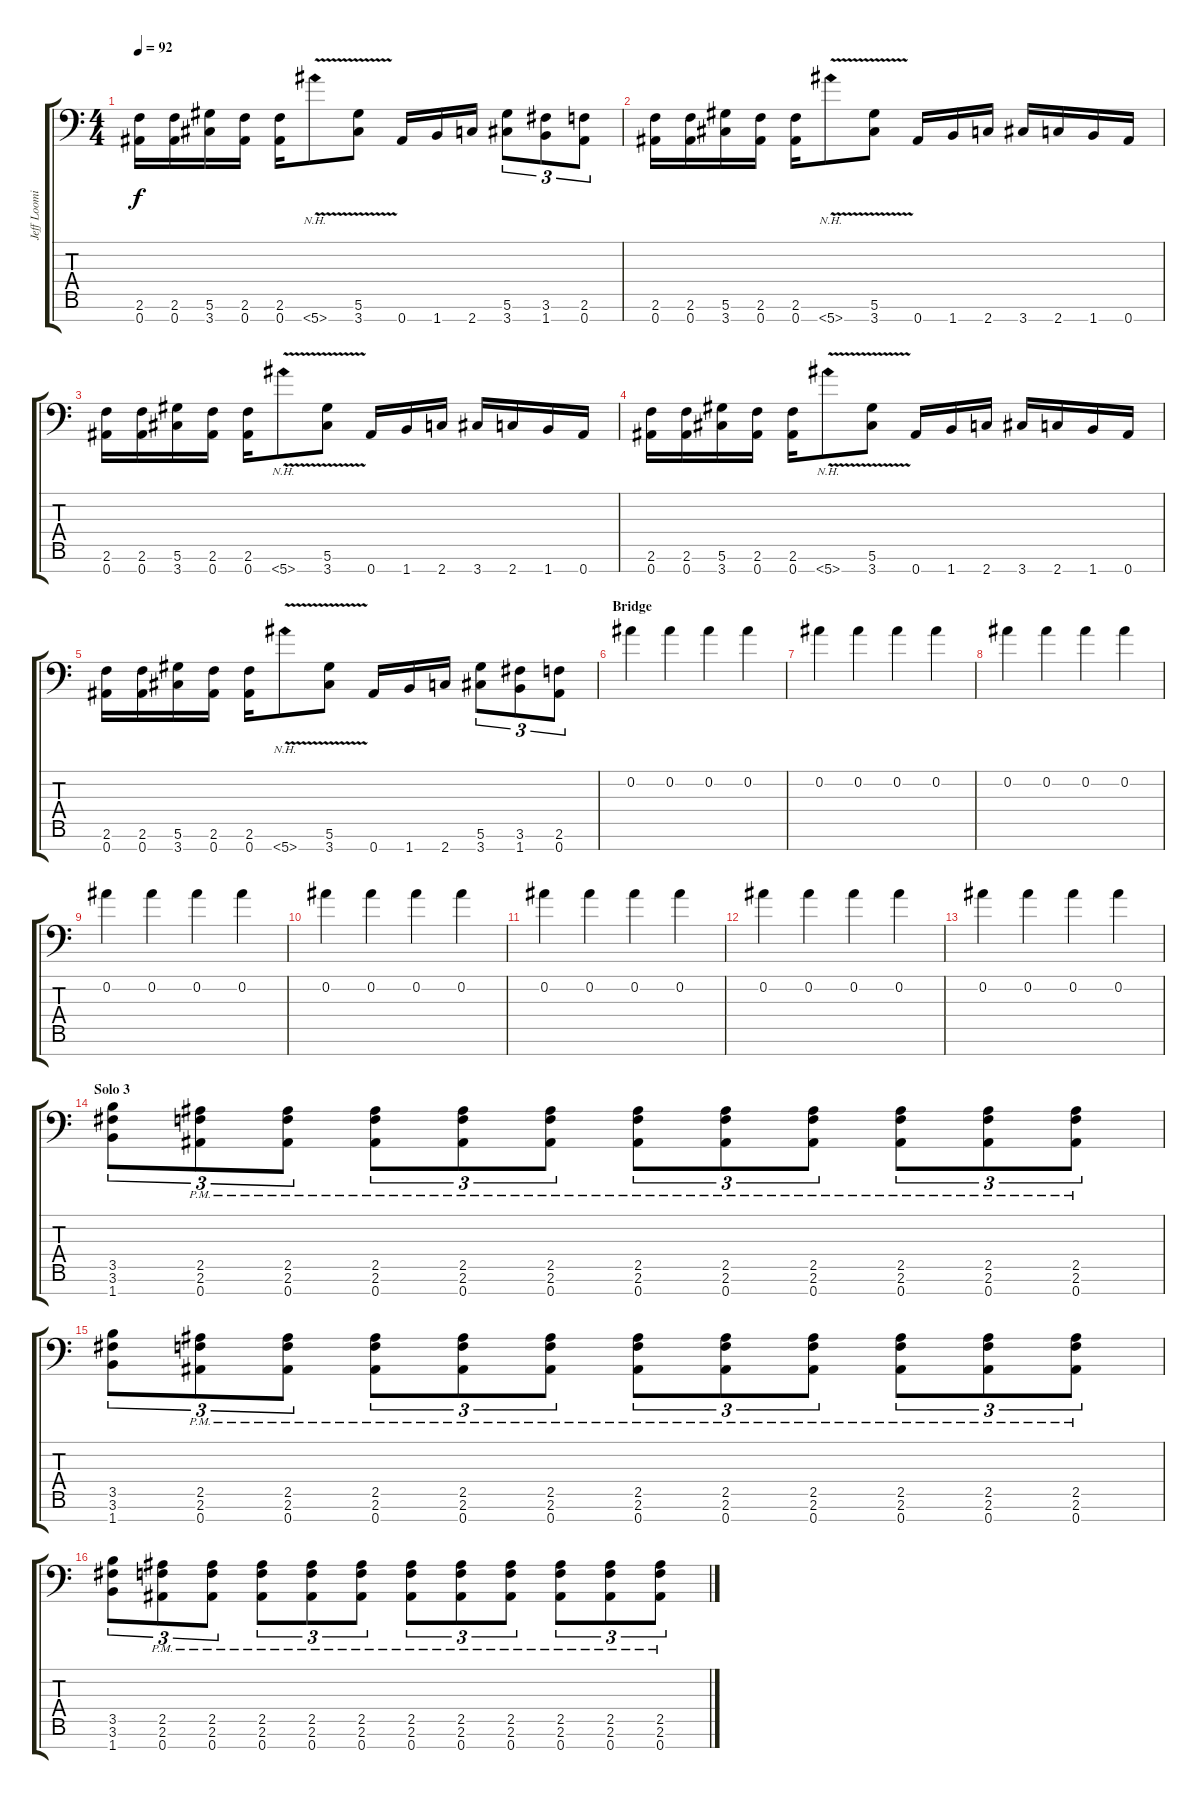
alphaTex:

\track ("Jeff Loomis Rythm" "Jeff Loomi") {instrument distortionguitar}
\staff {score tabs}
\tuning (Eb4 Bb3 Gb3 Db3 Ab2 Eb2 Bb1) {hide}
\ts (4 4)
\tempo 92
\clef f4
\ks c
(2.6 0.7).16{dy f} (2.6 0.7).16 (5.6 3.7).16 (2.6 0.7).16 (2.6 0.7).16 5.7{nh v}.8 (5.6 3.7{v}).8 0.7.16 1.7.16 2.7.16 (5.6 3.7).8{tu (3 2)} (3.6 1.7).8{tu (3 2)} (2.6 0.7).8{tu (3 2)} |
(2.6 0.7).16 (2.6 0.7).16 (5.6 3.7).16 (2.6 0.7).16 (2.6 0.7).16 5.7{nh v}.8 (5.6 3.7{v}).8 0.7.16 1.7.16 2.7.16 3.7.16 2.7.16 1.7.16 0.7.16 |
(2.6 0.7).16 (2.6 0.7).16 (5.6 3.7).16 (2.6 0.7).16 (2.6 0.7).16 5.7{nh v}.8 (5.6 3.7{v}).8 0.7.16 1.7.16 2.7.16 3.7.16 2.7.16 1.7.16 0.7.16 |
(2.6 0.7).16 (2.6 0.7).16 (5.6 3.7).16 (2.6 0.7).16 (2.6 0.7).16 5.7{nh v}.8 (5.6 3.7{v}).8 0.7.16 1.7.16 2.7.16 3.7.16 2.7.16 1.7.16 0.7.16 |
(2.6 0.7).16 (2.6 0.7).16 (5.6 3.7).16 (2.6 0.7).16 (2.6 0.7).16 5.7{nh v}.8 (5.6 3.7{v}).8 0.7.16 1.7.16 2.7.16 (5.6 3.7).8{tu (3 2)} (3.6 1.7).8{tu (3 2)} (2.6 0.7).8{tu (3 2)} |
\section ("" "Bridge")
0.2.4 0.2.4 0.2.4 0.2.4 |
0.2.4 0.2.4 0.2.4 0.2.4 |
0.2.4 0.2.4 0.2.4 0.2.4 |
0.2.4 0.2.4 0.2.4 0.2.4 |
0.2.4 0.2.4 0.2.4 0.2.4 |
0.2.4 0.2.4 0.2.4 0.2.4 |
0.2.4 0.2.4 0.2.4 0.2.4 |
0.2.4 0.2.4 0.2.4 0.2.4 |
\section ("" "Solo 3")
(3.5 3.6 1.7).8{tu (3 2)} (2.5{pm} 2.6{pm} 0.7{pm}).8{tu (3 2)} (2.5{pm} 2.6{pm} 0.7{pm}).8{tu (3 2)} (2.5{pm} 2.6{pm} 0.7{pm}).8{tu (3 2)} (2.5{pm} 2.6{pm} 0.7{pm}).8{tu (3 2)} (2.5{pm} 2.6{pm} 0.7{pm}).8{tu (3 2)} (2.5{pm} 2.6{pm} 0.7{pm}).8{tu (3 2)} (2.5{pm} 2.6{pm} 0.7{pm}).8{tu (3 2)} (2.5{pm} 2.6{pm} 0.7{pm}).8{tu (3 2)} (2.5{pm} 2.6{pm} 0.7{pm}).8{tu (3 2)} (2.5{pm} 2.6{pm} 0.7{pm}).8{tu (3 2)} (2.5{pm} 2.6{pm} 0.7{pm}).8{tu (3 2)} |
(3.5 3.6 1.7).8{tu (3 2)} (2.5{pm} 2.6{pm} 0.7{pm}).8{tu (3 2)} (2.5{pm} 2.6{pm} 0.7{pm}).8{tu (3 2)} (2.5{pm} 2.6{pm} 0.7{pm}).8{tu (3 2)} (2.5{pm} 2.6{pm} 0.7{pm}).8{tu (3 2)} (2.5{pm} 2.6{pm} 0.7{pm}).8{tu (3 2)} (2.5{pm} 2.6{pm} 0.7{pm}).8{tu (3 2)} (2.5{pm} 2.6{pm} 0.7{pm}).8{tu (3 2)} (2.5{pm} 2.6{pm} 0.7{pm}).8{tu (3 2)} (2.5{pm} 2.6{pm} 0.7{pm}).8{tu (3 2)} (2.5{pm} 2.6{pm} 0.7{pm}).8{tu (3 2)} (2.5{pm} 2.6{pm} 0.7{pm}).8{tu (3 2)} |
(3.5 3.6 1.7).8{tu (3 2)} (2.5{pm} 2.6{pm} 0.7{pm}).8{tu (3 2)} (2.5{pm} 2.6{pm} 0.7{pm}).8{tu (3 2)} (2.5{pm} 2.6{pm} 0.7{pm}).8{tu (3 2)} (2.5{pm} 2.6{pm} 0.7{pm}).8{tu (3 2)} (2.5{pm} 2.6{pm} 0.7{pm}).8{tu (3 2)} (2.5{pm} 2.6{pm} 0.7{pm}).8{tu (3 2)} (2.5{pm} 2.6{pm} 0.7{pm}).8{tu (3 2)} (2.5{pm} 2.6{pm} 0.7{pm}).8{tu (3 2)} (2.5{pm} 2.6{pm} 0.7{pm}).8{tu (3 2)} (2.5{pm} 2.6{pm} 0.7{pm}).8{tu (3 2)} (2.5{pm} 2.6{pm} 0.7{pm}).8{tu (3 2)}
